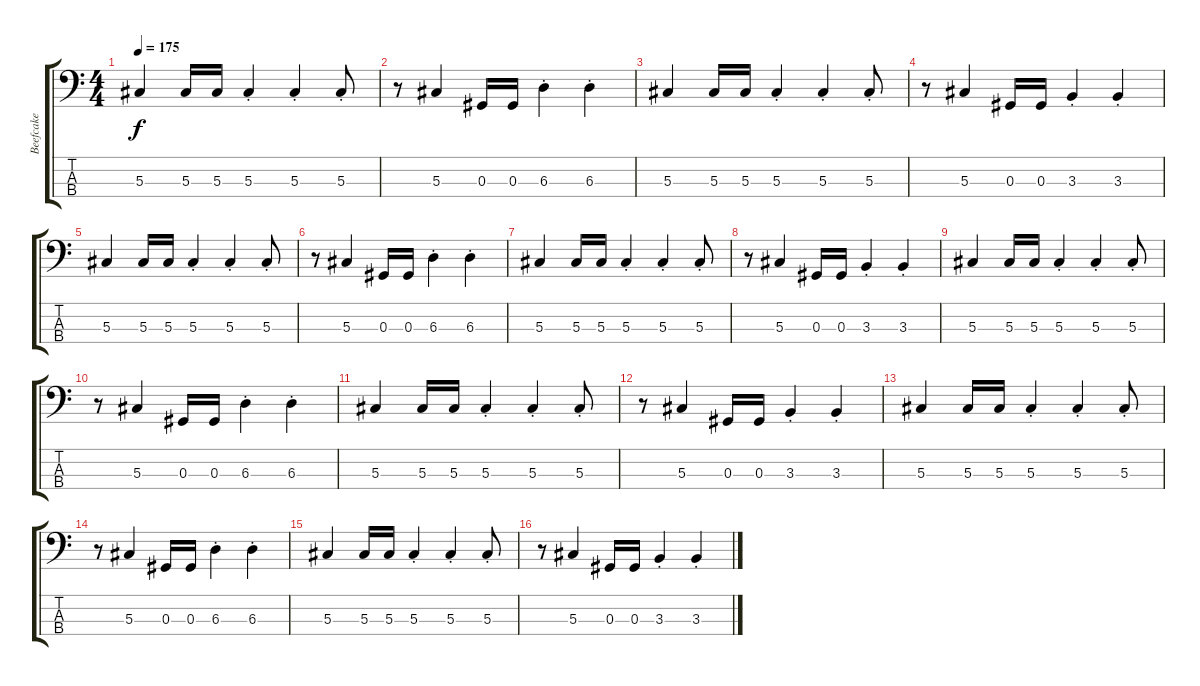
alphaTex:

\track ("Beefcake" "Beefcake") {instrument electricbasspick}
\staff {score tabs}
\tuning (Gb2 Db2 Ab1 Eb1) {hide}
\ts (4 4)
\tempo 175
\clef f4
\ks c
5.3.4{dy f} 5.3.16 5.3.16 5.3{st}.4 5.3{st}.4 5.3{st}.8 |
r.8 5.3.4 0.3.16 0.3.16 6.3{st}.4 6.3{st}.4 |
5.3.4 5.3.16 5.3.16 5.3{st}.4 5.3{st}.4 5.3{st}.8 |
r.8 5.3.4 0.3.16 0.3.16 3.3{st}.4 3.3{st}.4 |
5.3.4 5.3.16 5.3.16 5.3{st}.4 5.3{st}.4 5.3{st}.8 |
r.8 5.3.4 0.3.16 0.3.16 6.3{st}.4 6.3{st}.4 |
5.3.4 5.3.16 5.3.16 5.3{st}.4 5.3{st}.4 5.3{st}.8 |
r.8 5.3.4 0.3.16 0.3.16 3.3{st}.4 3.3{st}.4 |
5.3.4 5.3.16 5.3.16 5.3{st}.4 5.3{st}.4 5.3{st}.8 |
r.8 5.3.4 0.3.16 0.3.16 6.3{st}.4 6.3{st}.4 |
5.3.4 5.3.16 5.3.16 5.3{st}.4 5.3{st}.4 5.3{st}.8 |
r.8 5.3.4 0.3.16 0.3.16 3.3{st}.4 3.3{st}.4 |
5.3.4 5.3.16 5.3.16 5.3{st}.4 5.3{st}.4 5.3{st}.8 |
r.8 5.3.4 0.3.16 0.3.16 6.3{st}.4 6.3{st}.4 |
5.3.4 5.3.16 5.3.16 5.3{st}.4 5.3{st}.4 5.3{st}.8 |
r.8 5.3.4 0.3.16 0.3.16 3.3{st}.4 3.3{st}.4
